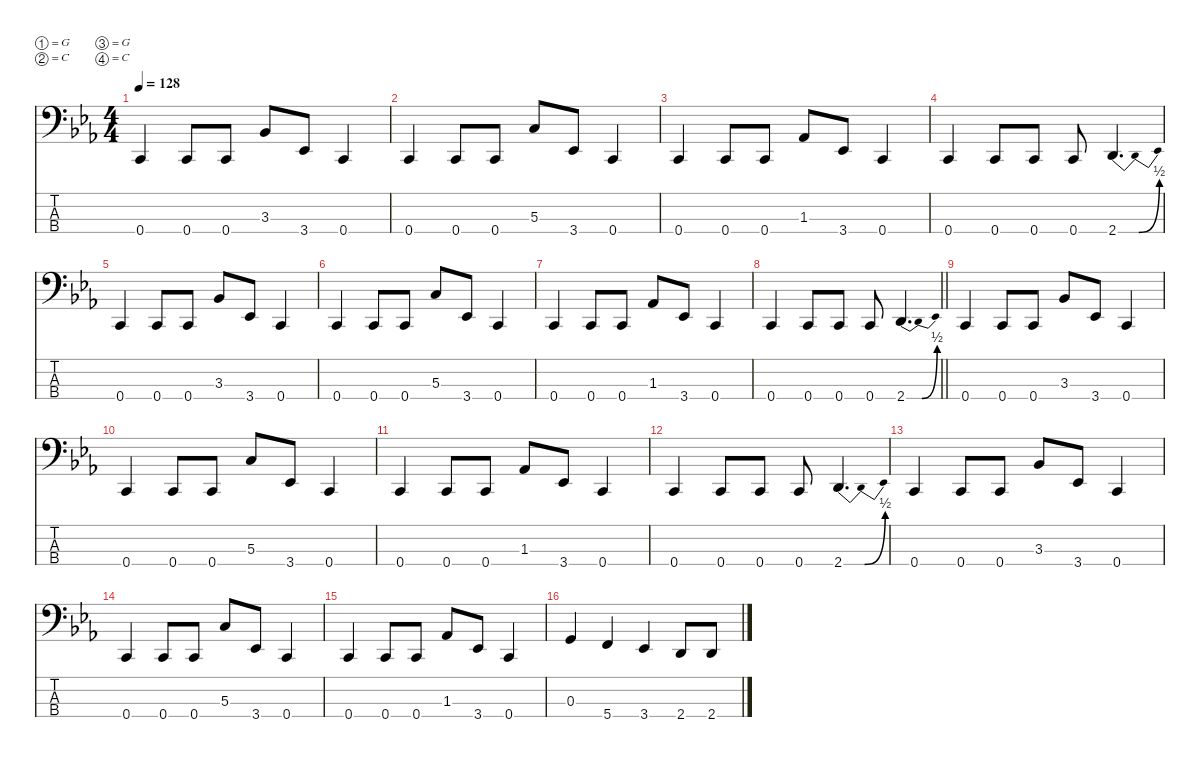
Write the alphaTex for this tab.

\defaultSystemsLayout 4
\hideDynamics
\bracketExtendMode nobrackets
\singleTrackTrackNamePolicy hidden
\multiTrackTrackNamePolicy hidden
\firstSystemTrackNameMode fullname
\otherSystemsTrackNameOrientation horizontal
\track ("Bass" "fl.bs.") {instrument fretlessbass}
\staff {score tabs}
\tuning (G2 C2 G1 C1)
\ts (4 4)
\tempo 128
\clef f4
\ks cminor
0.4{acc forcenatural}.4{dy f beam Up} 0.4{acc forcenatural}.8{beam Up} 0.4{acc forcenatural}.8{beam Up} 3.3{acc b}.8{beam Up} 3.4{acc b}.8{beam Up} 0.4{acc forcenatural}.4{beam Up} |
0.4{acc forcenatural}.4{beam Up} 0.4{acc forcenatural}.8{beam Up} 0.4{acc forcenatural}.8{beam Up} 5.3{acc forcenatural}.8{beam Up} 3.4{acc b}.8{beam Up} 0.4{acc forcenatural}.4{beam Up} |
0.4{acc forcenatural}.4{beam Up} 0.4{acc forcenatural}.8{beam Up} 0.4{acc forcenatural}.8{beam Up} 1.3{acc b}.8{beam Up} 3.4{acc b}.8{beam Up} 0.4{acc forcenatural}.4{beam Up} |
0.4{acc forcenatural}.4{beam Up} 0.4{acc forcenatural}.8{beam Up} 0.4{acc forcenatural}.8{beam Up} 0.4{acc forcenatural}.8{beam Up} 2.4{be (bendrelease 0 0 30 2 30 2 15 0) acc forcenatural}.4{d beam Up} |
0.4{acc forcenatural}.4{beam Up} 0.4{acc forcenatural}.8{beam Up} 0.4{acc forcenatural}.8{beam Up} 3.3{acc b}.8{beam Up} 3.4{acc b}.8{beam Up} 0.4{acc forcenatural}.4{beam Up} |
0.4{acc forcenatural}.4{beam Up} 0.4{acc forcenatural}.8{beam Up} 0.4{acc forcenatural}.8{beam Up} 5.3{acc forcenatural}.8{beam Up} 3.4{acc b}.8{beam Up} 0.4{acc forcenatural}.4{beam Up} |
0.4{acc forcenatural}.4{beam Up} 0.4{acc forcenatural}.8{beam Up} 0.4{acc forcenatural}.8{beam Up} 1.3{acc b}.8{beam Up} 3.4{acc b}.8{beam Up} 0.4{acc forcenatural}.4{beam Up} |
\barLineRight lightlight
0.4{acc forcenatural}.4{beam Up} 0.4{acc forcenatural}.8{beam Up} 0.4{acc forcenatural}.8{beam Up} 0.4{acc forcenatural}.8{beam Up} 2.4{be (bendrelease 0 0 30 2 30 2 15 0) acc forcenatural}.4{d beam Up} |
0.4{acc forcenatural}.4{beam Up} 0.4{acc forcenatural}.8{beam Up} 0.4{acc forcenatural}.8{beam Up} 3.3{acc b}.8{beam Up} 3.4{acc b}.8{beam Up} 0.4{acc forcenatural}.4{beam Up} |
0.4{acc forcenatural}.4{beam Up} 0.4{acc forcenatural}.8{beam Up} 0.4{acc forcenatural}.8{beam Up} 5.3{acc forcenatural}.8{beam Up} 3.4{acc b}.8{beam Up} 0.4{acc forcenatural}.4{beam Up} |
0.4{acc forcenatural}.4{beam Up} 0.4{acc forcenatural}.8{beam Up} 0.4{acc forcenatural}.8{beam Up} 1.3{acc b}.8{beam Up} 3.4{acc b}.8{beam Up} 0.4{acc forcenatural}.4{beam Up} |
0.4{acc forcenatural}.4{beam Up} 0.4{acc forcenatural}.8{beam Up} 0.4{acc forcenatural}.8{beam Up} 0.4{acc forcenatural}.8{beam Up} 2.4{be (bendrelease 0 0 30 2 30 2 15 0) acc forcenatural}.4{d beam Up} |
0.4{acc forcenatural}.4{beam Up} 0.4{acc forcenatural}.8{beam Up} 0.4{acc forcenatural}.8{beam Up} 3.3{acc b}.8{beam Up} 3.4{acc b}.8{beam Up} 0.4{acc forcenatural}.4{beam Up} |
0.4{acc forcenatural}.4{beam Up} 0.4{acc forcenatural}.8{beam Up} 0.4{acc forcenatural}.8{beam Up} 5.3{acc forcenatural}.8{beam Up} 3.4{acc b}.8{beam Up} 0.4{acc forcenatural}.4{beam Up} |
0.4{acc forcenatural}.4{beam Up} 0.4{acc forcenatural}.8{beam Up} 0.4{acc forcenatural}.8{beam Up} 1.3{acc b}.8{beam Up} 3.4{acc b}.8{beam Up} 0.4{acc forcenatural}.4{beam Up} |
0.3{acc forcenatural}.4{beam Up} 5.4{acc forcenatural}.4{beam Up} 3.4{acc b}.4{beam Up} 2.4{acc forcenatural}.8{beam Up} 2.4{acc forcenatural}.8{beam Up}
